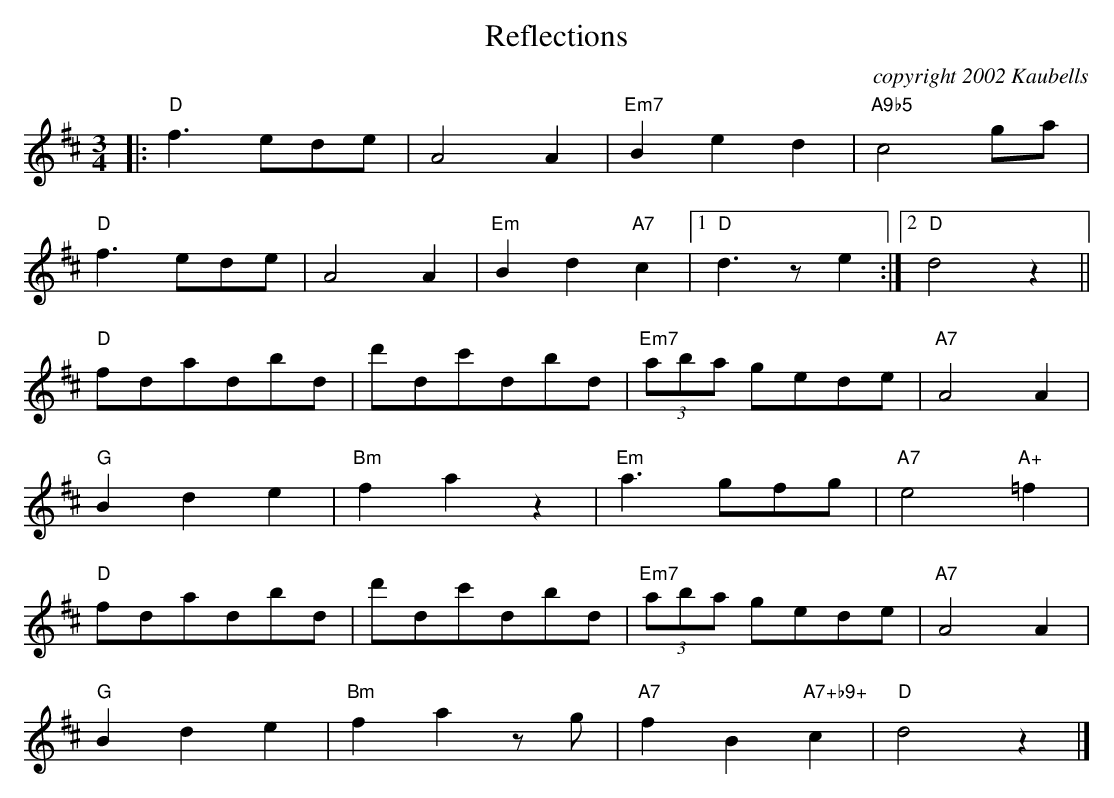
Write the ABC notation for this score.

X:1
T:Reflections
C:copyright 2002 Kaubells
E:22
M:3/4
K:D
\bigskip
|:"D"f3 ede|A4A2|"Em7"B2e2d2|"A9b5"c4 ga|
"D"f3 ede|A4A2|"Em"B2d2"A7"c2|1"D"d3ze2:|2"D"d4 z2||
"D"fdadbd|d'dc'dbd|"Em7"(3aba gede|"A7"A4 A2|
"G"B2d2e2|"Bm"f2a2z2|"Em"a3gfg|"A7"e4 "A+"=f2|
"D"fdadbd|d'dc'dbd|"Em7"(3aba gede|"A7"A4 A2|
"G"B2d2e2|"Bm"f2a2zg|"A7"f2B2 "A7+b9+"c2|"D"d4z2|]
